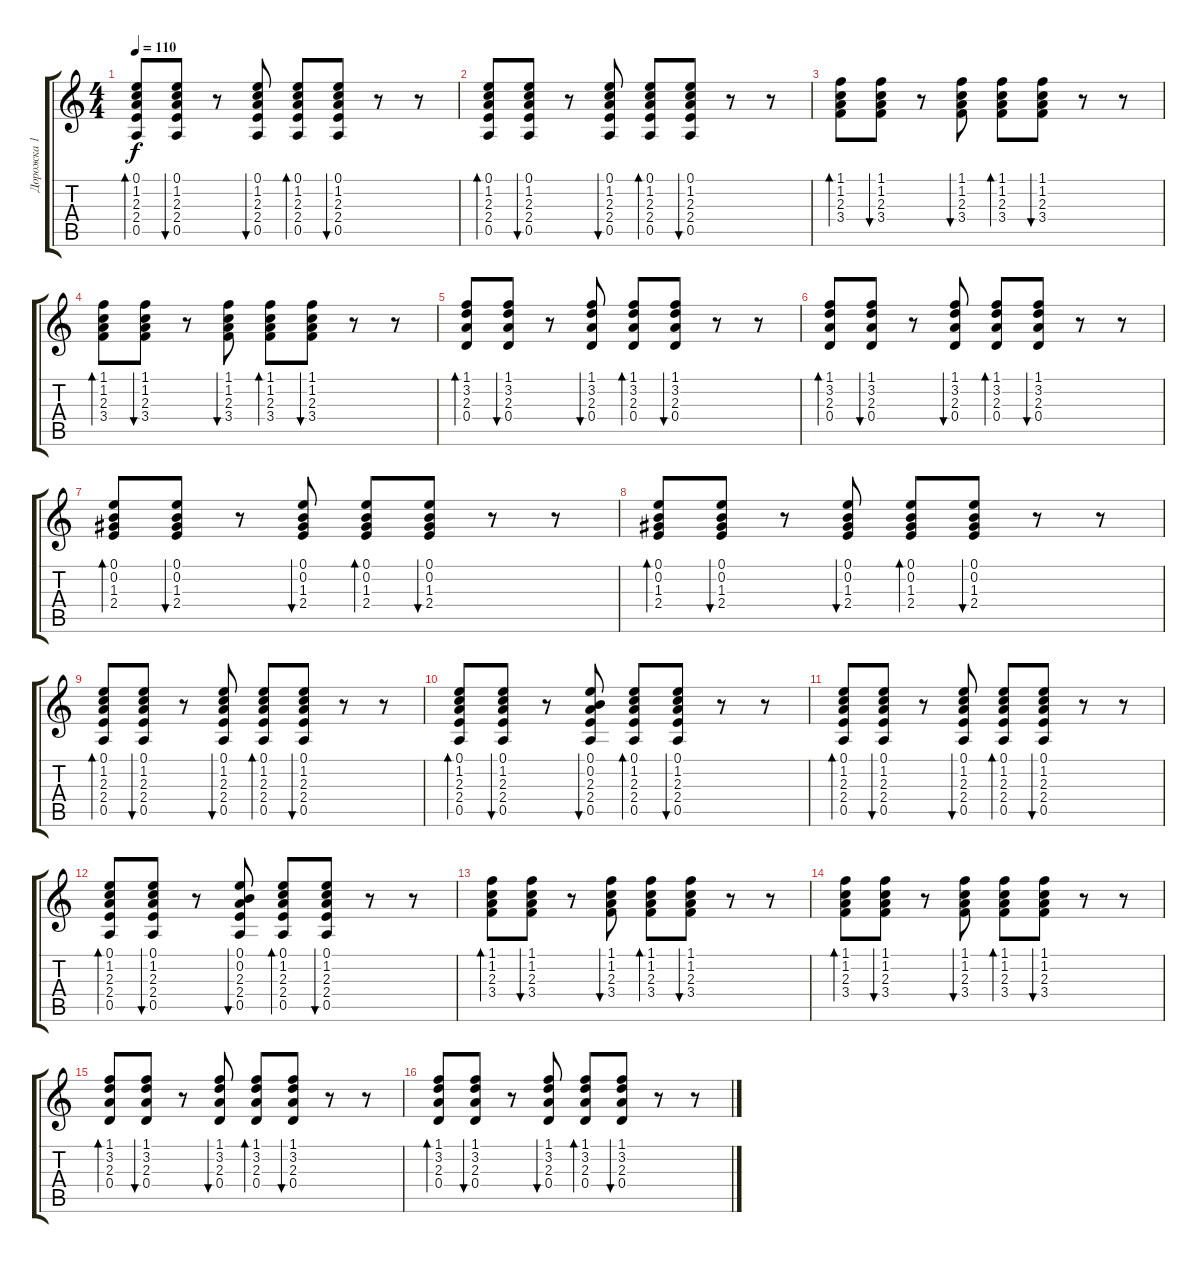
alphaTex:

\track ("Дорожка 1" "Дорожка 1") {instrument electricguitarclean}
\staff {score tabs}
\tuning (E4 B3 G3 D3 A2 E2) {hide}
\ts (4 4)
\tempo 110
\clef g2
\ks c
(0.1 1.2 2.3 2.4 0.5).8{bd 60 dy f} (0.1 1.2 2.3 2.4 0.5).8{bu 60} r.8 (0.1 1.2 2.3 2.4 0.5).8{bu 60} (0.1 1.2 2.3 2.4 0.5).8{bd 60} (0.1 1.2 2.3 2.4 0.5).8{bu 60} r.8 r.8 |
(0.1 1.2 2.3 2.4 0.5).8{bd 60} (0.1 1.2 2.3 2.4 0.5).8{bu 60} r.8 (0.1 1.2 2.3 2.4 0.5).8{bu 60} (0.1 1.2 2.3 2.4 0.5).8{bd 60} (0.1 1.2 2.3 2.4 0.5).8{bu 60} r.8 r.8 |
(1.1 1.2 2.3 3.4).8{bd 60} (1.1 1.2 2.3 3.4).8{bu 60} r.8 (1.1 1.2 2.3 3.4).8{bu 60} (1.1 1.2 2.3 3.4).8{bd 60} (1.1 1.2 2.3 3.4).8{bu 60} r.8 r.8 |
(1.1 1.2 2.3 3.4).8{bd 60} (1.1 1.2 2.3 3.4).8{bu 60} r.8 (1.1 1.2 2.3 3.4).8{bu 60} (1.1 1.2 2.3 3.4).8{bd 60} (1.1 1.2 2.3 3.4).8{bu 60} r.8 r.8 |
(1.1 3.2 2.3 0.4).8{bd 60} (1.1 3.2 2.3 0.4).8{bu 60} r.8 (1.1 3.2 2.3 0.4).8{bu 60} (1.1 3.2 2.3 0.4).8{bd 60} (1.1 3.2 2.3 0.4).8{bu 60} r.8 r.8 |
(1.1 3.2 2.3 0.4).8{bd 60} (1.1 3.2 2.3 0.4).8{bu 60} r.8 (1.1 3.2 2.3 0.4).8{bu 60} (1.1 3.2 2.3 0.4).8{bd 60} (1.1 3.2 2.3 0.4).8{bu 60} r.8 r.8 |
(0.1 0.2 1.3 2.4).8{bd 60} (0.1 0.2 1.3 2.4).8{bu 60} r.8 (0.1 0.2 1.3 2.4).8{bu 60} (0.1 0.2 1.3 2.4).8{bd 60} (0.1 0.2 1.3 2.4).8{bu 60} r.8 r.8 |
(0.1 0.2 1.3 2.4).8{bd 60} (0.1 0.2 1.3 2.4).8{bu 60} r.8 (0.1 0.2 1.3 2.4).8{bu 60} (0.1 0.2 1.3 2.4).8{bd 60} (0.1 0.2 1.3 2.4).8{bu 60} r.8 r.8 |
(0.1 1.2 2.3 2.4 0.5).8{bd 60} (0.1 1.2 2.3 2.4 0.5).8{bu 60} r.8 (0.1 1.2 2.3 2.4 0.5).8{bu 60} (0.1 1.2 2.3 2.4 0.5).8{bd 60} (0.1 1.2 2.3 2.4 0.5).8{bu 60} r.8 r.8 |
(0.1 1.2 2.3 2.4 0.5).8{bd 60} (0.1 1.2 2.3 2.4 0.5).8{bu 60} r.8 (0.1 0.2 2.3 2.4 0.5).8{bu 60} (0.1 1.2 2.3 2.4 0.5).8{bd 60} (0.1 1.2 2.3 2.4 0.5).8{bu 60} r.8 r.8 |
(0.1 1.2 2.3 2.4 0.5).8{bd 60} (0.1 1.2 2.3 2.4 0.5).8{bu 60} r.8 (0.1 1.2 2.3 2.4 0.5).8{bu 60} (0.1 1.2 2.3 2.4 0.5).8{bd 60} (0.1 1.2 2.3 2.4 0.5).8{bu 60} r.8 r.8 |
(0.1 1.2 2.3 2.4 0.5).8{bd 60} (0.1 1.2 2.3 2.4 0.5).8{bu 60} r.8 (0.1 0.2 2.3 2.4 0.5).8{bu 60} (0.1 1.2 2.3 2.4 0.5).8{bd 60} (0.1 1.2 2.3 2.4 0.5).8{bu 60} r.8 r.8 |
(1.1 1.2 2.3 3.4).8{bd 60} (1.1 1.2 2.3 3.4).8{bu 60} r.8 (1.1 1.2 2.3 3.4).8{bu 60} (1.1 1.2 2.3 3.4).8{bd 60} (1.1 1.2 2.3 3.4).8{bu 60} r.8 r.8 |
(1.1 1.2 2.3 3.4).8{bd 60} (1.1 1.2 2.3 3.4).8{bu 60} r.8 (1.1 1.2 2.3 3.4).8{bu 60} (1.1 1.2 2.3 3.4).8{bd 60} (1.1 1.2 2.3 3.4).8{bu 60} r.8 r.8 |
(1.1 3.2 2.3 0.4).8{bd 60} (1.1 3.2 2.3 0.4).8{bu 60} r.8 (1.1 3.2 2.3 0.4).8{bu 60} (1.1 3.2 2.3 0.4).8{bd 60} (1.1 3.2 2.3 0.4).8{bu 60} r.8 r.8 |
(1.1 3.2 2.3 0.4).8{bd 60} (1.1 3.2 2.3 0.4).8{bu 60} r.8 (1.1 3.2 2.3 0.4).8{bu 60} (1.1 3.2 2.3 0.4).8{bd 60} (1.1 3.2 2.3 0.4).8{bu 60} r.8 r.8
